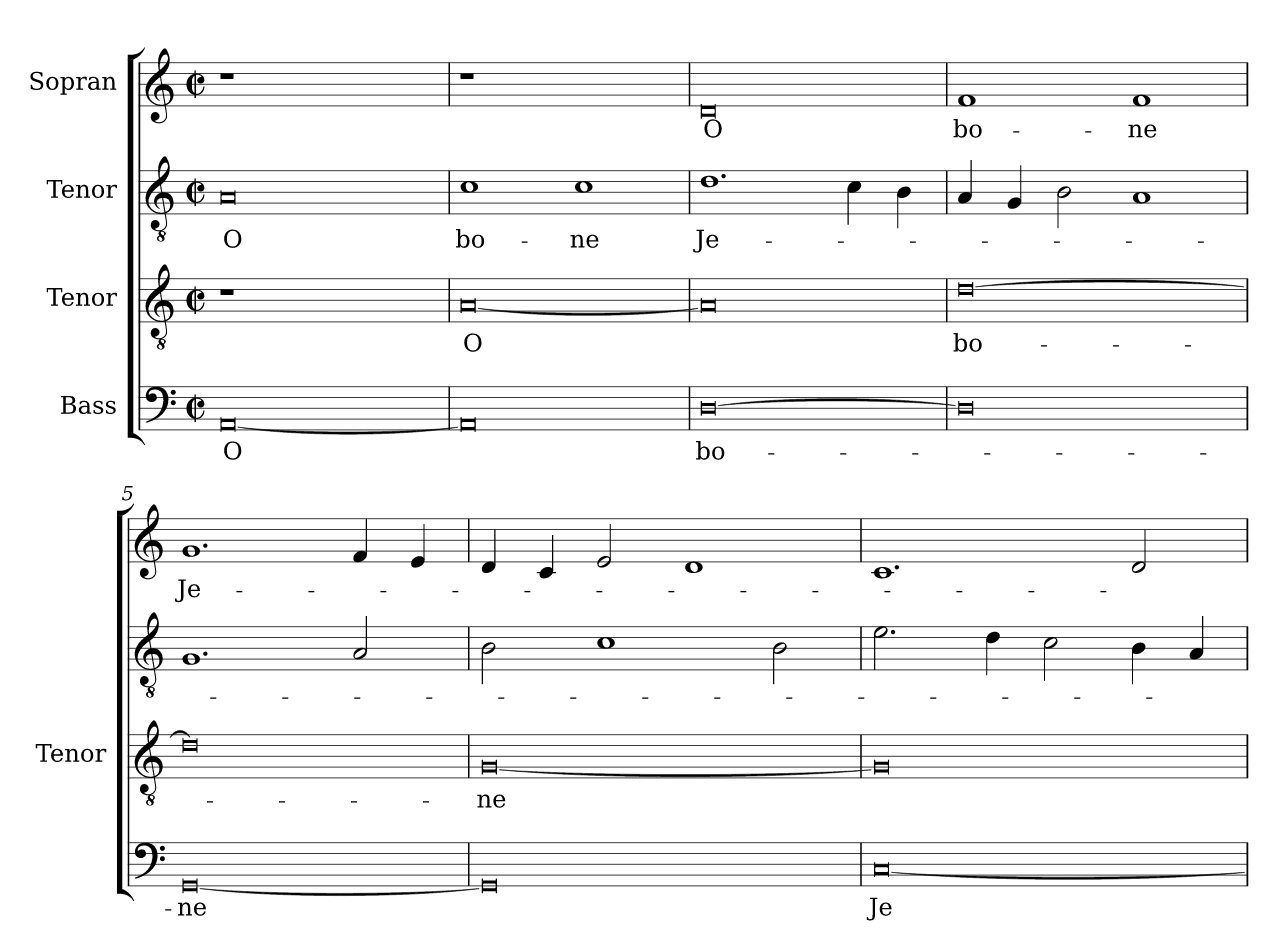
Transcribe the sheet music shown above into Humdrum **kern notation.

**kern	**text	**kern	**text	**kern	**text	**kern	**text
*part4	*part4	*part3	*part3	*part2	*part2	*part1	*part1
*staff4	*staff4	*staff3	*staff3	*staff2	*staff2	*staff1	*staff1
*I"Bass	*	*I"Tenor	*	*I"Tenor	*	*I"Sopran	*
*	*	*I'Tenor	*	*	*	*	*
!!LO:PB:g=z
*clefF4	*	*clefGv2	*	*clefGv2	*	*clefG2	*
*	*	*ITrd7c12	*	*ITrd7c12	*	*	*
*k[]	*	*k[]	*	*k[]	*	*k[]	*
*M2/2	*	*M2/2	*	*M2/2	*	*M2/2	*
*met(c|)	*	*met(c|)	*	*met(c|)	*	*met(c|)	*
=1	=1	=1	=1	=1	=1	=1	=1
!	!LO:LY:b:color=#000000	!LO:N:vis=1	!	!	!	!	!
!	!	!	!	!	!LO:LY:b:color=#000000	!LO:N:vis=1	!
[<0AAi	O	1r	.	0AAi	O	1r	.
.	.	1ryy	.	.	.	1ryy	.
=2	=2	=2	=2	=2	=2	=2	=2
!	!	!	!LO:LY:b:color=#000000	!	!	!	!
!	!	!	!	!	!LO:LY:b:color=#000000	!LO:N:vis=1	!
0AAi]	.	[<0AAi	O	1Ci	bo-	1r	.
!	!	!	!	!	!LO:LY:b:color=#000000	!	!
.	.	.	.	1Ci	-ne	1ryy	.
=3	=3	=3	=3	=3	=3	=3	=3
!	!LO:LY:b:color=#000000	!	!	!	!	!	!
!	!	!	!	!	!LO:LY:b:color=#000000	!	!
!	!	!	!	!	!	!	!LO:LY:b:color=#000000
[>0Di	bo-	0AAi]	.	1.Di	Je-	0di	O
.	.	.	.	4Ci\	.	.	.
.	.	.	.	4BBi\	.	.	.
=4	=4	=4	=4	=4	=4	=4	=4
!	!	!	!LO:LY:b:color=#000000	!	!	!	!
!	!	!	!	!	!	!	!LO:LY:b:color=#000000
0Di]	.	[>0Di	bo-	4AAi/	.	1fi	bo-
.	.	.	.	4GGi/	.	.	.
.	.	.	.	2BBi\	.	.	.
!	!	!	!	!	!	!	!LO:LY:b:color=#000000
.	.	.	.	1AAi	.	1fi	-ne
=5	=5	=5	=5	=5	=5	=5	=5
!	!LO:LY:b:color=#000000	!	!	!	!	!	!
!	!	!	!	!	!	!	!LO:LY:b:color=#000000
[<0GGi	-ne	0Di]	.	1.GGi	.	1.gi	Je-
.	.	.	.	2AAi/	.	4fi/	.
.	.	.	.	.	.	4ei/	.
=6	=6	=6	=6	=6	=6	=6	=6
!	!	!	!LO:LY:b:color=#000000	!	!	!	!
0GGi]	.	[<0GGi	-ne	2BBi\	.	4di/	.
.	.	.	.	.	.	4ci/	.
.	.	.	.	1Ci	.	2ei/	.
.	.	.	.	.	.	1di	.
.	.	.	.	2BBi\	.	.	.
=7	=7	=7	=7	=7	=7	=7	=7
!	!LO:LY:b:color=#000000	!	!	!	!	!	!
[<0Ci	Je-	0GGi]	.	2.Ei\	.	1.ci	.
.	.	.	.	4Di\	.	.	.
.	.	.	.	2Ci\	.	.	.
.	.	.	.	4BBi\	.	2di/	.
.	.	.	.	4AAi/	.	.	.
=	=	=	=	=	=	=	=
*-	*-	*-	*-	*-	*-	*-	*-
